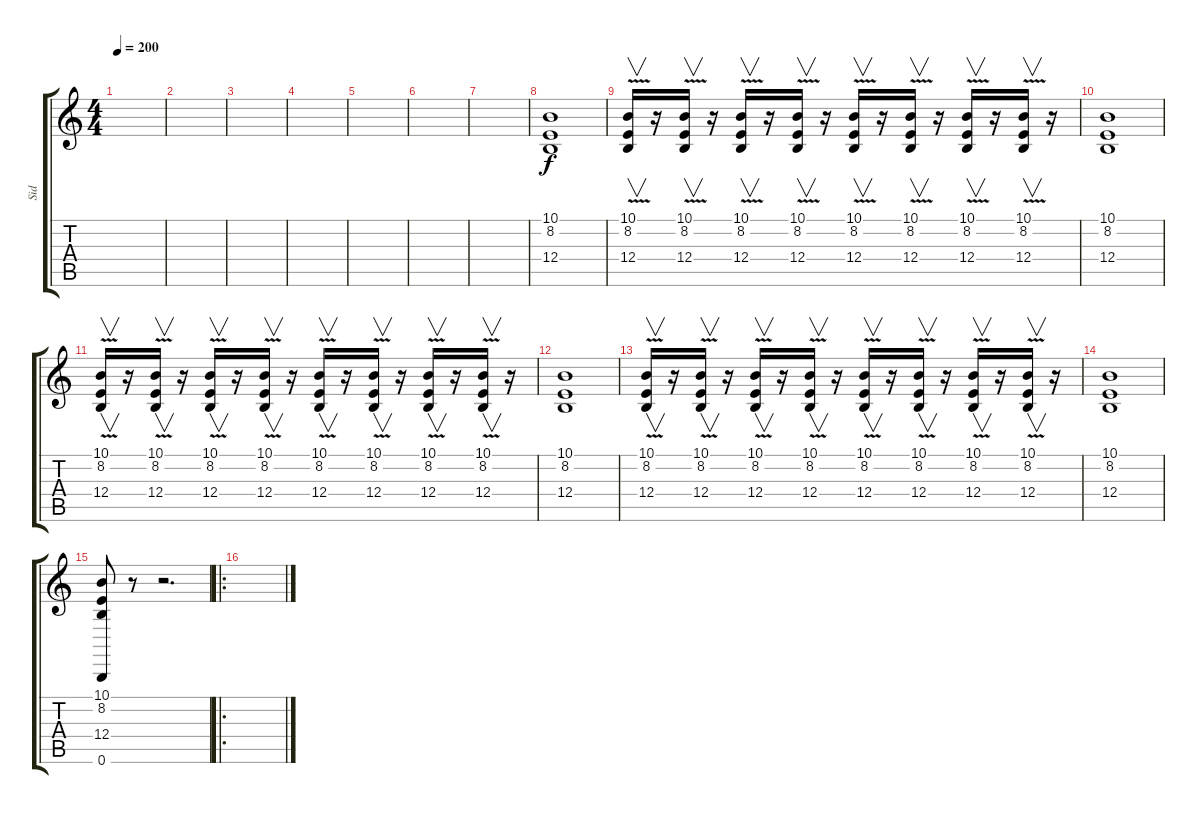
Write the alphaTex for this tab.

\track ("Sid" "Sid") {instrument lead3calliope}
\staff {score tabs}
\tuning (Db4 Ab3 E3 B2 Gb2 B1) {hide}
\ts (4 4)
\tempo 200
\clef g2
\ks c
|
|
|
|
|
|
|
(10.1 8.2 12.4).1 |
(10.1 8.2 12.4{v}).16{v} r.16 (10.1 8.2 12.4{v}).16{v} r.16 (10.1 8.2 12.4{v}).16{v} r.16 (10.1 8.2 12.4{v}).16{v} r.16 (10.1 8.2 12.4{v}).16{v} r.16 (10.1 8.2 12.4{v}).16{v} r.16 (10.1 8.2 12.4{v}).16{v} r.16 (10.1 8.2 12.4{v}).16{v} r.16 |
(10.1 8.2 12.4).1 |
(10.1 8.2 12.4{v}).16{v} r.16 (10.1 8.2 12.4{v}).16{v} r.16 (10.1 8.2 12.4{v}).16{v} r.16 (10.1 8.2 12.4{v}).16{v} r.16 (10.1 8.2 12.4{v}).16{v} r.16 (10.1 8.2 12.4{v}).16{v} r.16 (10.1 8.2 12.4{v}).16{v} r.16 (10.1 8.2 12.4{v}).16{v} r.16 |
(10.1 8.2 12.4).1 |
(10.1 8.2 12.4{v}).16{v} r.16 (10.1 8.2 12.4{v}).16{v} r.16 (10.1 8.2 12.4{v}).16{v} r.16 (10.1 8.2 12.4{v}).16{v} r.16 (10.1 8.2 12.4{v}).16{v} r.16 (10.1 8.2 12.4{v}).16{v} r.16 (10.1 8.2 12.4{v}).16{v} r.16 (10.1 8.2 12.4{v}).16{v} r.16 |
(10.1 8.2 12.4).1 |
(10.1 8.2 12.4 0.6).8 r.8 r.2{d} |
\ro
